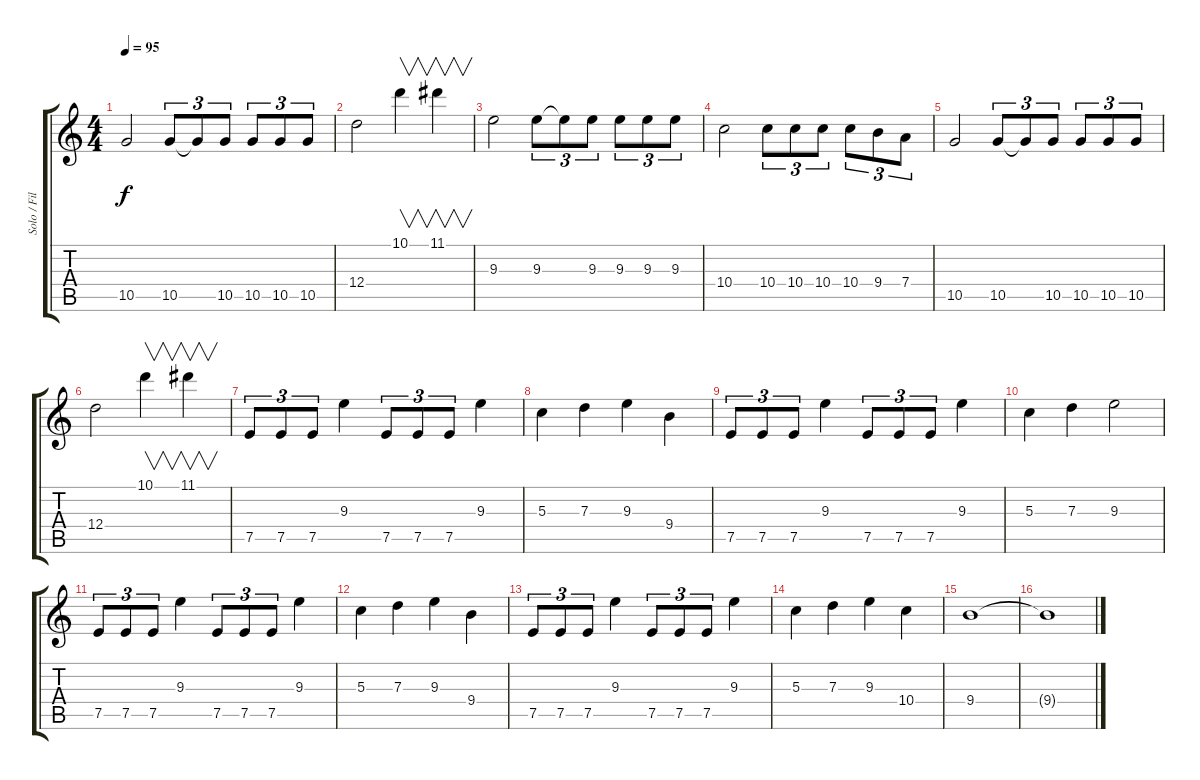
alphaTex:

\track ("Solo / Fill" "Solo / Fil") {instrument overdrivenguitar}
\staff {score tabs}
\tuning (E4 B3 G3 D3 A2 E2) {hide}
\ts (4 4)
\tempo 95
\clef g2
\ks c
10.5.2{dy f} 10.5.8{tu (3 2)} 10.5{t}.8{tu (3 2)} 10.5.8{tu (3 2)} 10.5.8{tu (3 2)} 10.5.8{tu (3 2)} 10.5.8{tu (3 2)} |
12.4.2 10.1.4{v} 11.1.4{v} |
9.3.2 9.3.8{tu (3 2)} 9.3{t}.8{tu (3 2)} 9.3.8{tu (3 2)} 9.3.8{tu (3 2)} 9.3.8{tu (3 2)} 9.3.8{tu (3 2)} |
10.4.2 10.4.8{tu (3 2)} 10.4.8{tu (3 2)} 10.4.8{tu (3 2)} 10.4.8{tu (3 2)} 9.4.8{tu (3 2)} 7.4.8{tu (3 2)} |
10.5.2 10.5.8{tu (3 2)} 10.5{t}.8{tu (3 2)} 10.5.8{tu (3 2)} 10.5.8{tu (3 2)} 10.5.8{tu (3 2)} 10.5.8{tu (3 2)} |
12.4.2 10.1.4{v} 11.1.4{v} |
7.5.8{tu (3 2)} 7.5.8{tu (3 2)} 7.5.8{tu (3 2)} 9.3.4 7.5.8{tu (3 2)} 7.5.8{tu (3 2)} 7.5.8{tu (3 2)} 9.3.4 |
5.3.4 7.3.4 9.3.4 9.4.4 |
7.5.8{tu (3 2)} 7.5.8{tu (3 2)} 7.5.8{tu (3 2)} 9.3.4 7.5.8{tu (3 2)} 7.5.8{tu (3 2)} 7.5.8{tu (3 2)} 9.3.4 |
5.3.4 7.3.4 9.3.2 |
7.5.8{tu (3 2)} 7.5.8{tu (3 2)} 7.5.8{tu (3 2)} 9.3.4 7.5.8{tu (3 2)} 7.5.8{tu (3 2)} 7.5.8{tu (3 2)} 9.3.4 |
5.3.4 7.3.4 9.3.4 9.4.4 |
7.5.8{tu (3 2)} 7.5.8{tu (3 2)} 7.5.8{tu (3 2)} 9.3.4 7.5.8{tu (3 2)} 7.5.8{tu (3 2)} 7.5.8{tu (3 2)} 9.3.4 |
5.3.4 7.3.4 9.3.4 10.4.4 |
9.4.1 |
9.4{t}.1
